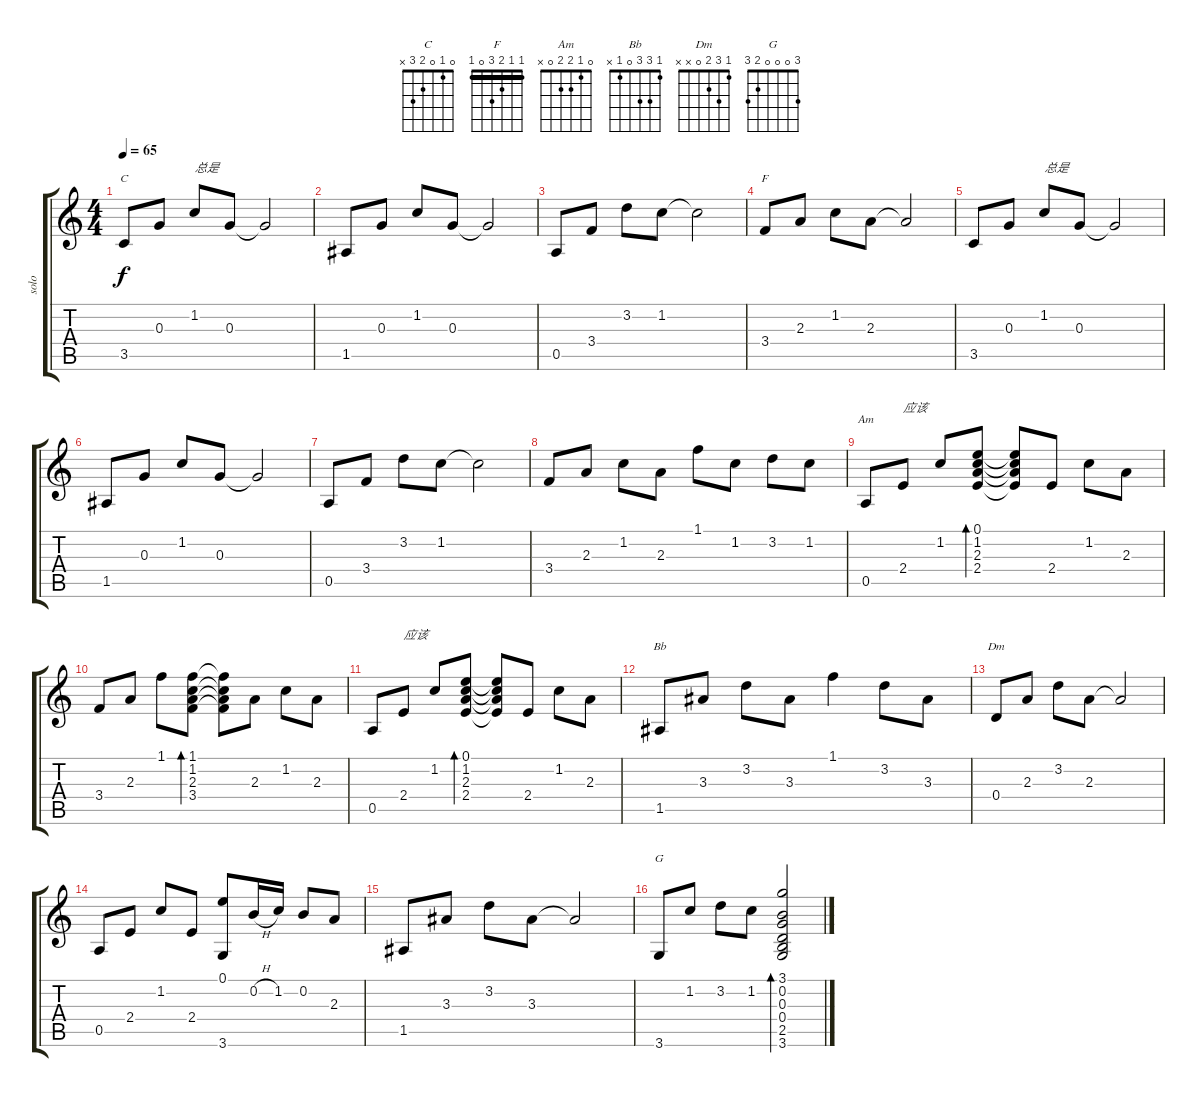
\track ("solo" "solo") {instrument distortionguitar}
\staff {score tabs}
\tuning (E4 B3 G3 D3 A2 E2) {hide}
\chord ("C" 0 1 0 2 3 x)
\chord ("F" 1 1 2 3 0 1) {barre 1}
\chord ("Am" 0 1 2 2 0 x)
\chord ("Bb" 1 3 3 0 1 x)
\chord ("Dm" 1 3 2 0 x x)
\chord ("G" 3 0 0 0 2 3)
\ts (4 4)
\tempo 65
\clef g2
\ks c
3.5.8{ch "C" dy f} 0.3.8 1.2.8{txt "总是"} 0.3.8 0.3{t}.2 |
1.5.8 0.3.8 1.2.8 0.3.8 0.3{t}.2 |
0.5.8 3.4.8 3.2.8 1.2.8 1.2{t}.2 |
3.4.8{ch "F"} 2.3.8 1.2.8 2.3.8 2.3{t}.2 |
3.5.8 0.3.8 1.2.8{txt "总是"} 0.3.8 0.3{t}.2 |
1.5.8 0.3.8 1.2.8 0.3.8 0.3{t}.2 |
0.5.8 3.4.8 3.2.8 1.2.8 1.2{t}.2 |
3.4.8 2.3.8 1.2.8 2.3.8 1.1.8 1.2.8 3.2.8 1.2.8 |
0.5.8{ch "Am"} 2.4.8{txt "应该"} 1.2.8 (0.1 1.2 2.3 2.4).8{bd 480} (0.1{t} 1.2{t} 2.3{t} 2.4{t}).8 2.4.8 1.2.8 2.3.8 |
3.4.8 2.3.8 1.1.8 (1.1 1.2 2.3 3.4).8{bd 480} (1.1{t} 1.2{t} 2.3{t} 3.4{t}).8 2.3.8 1.2.8 2.3.8 |
0.5.8 2.4.8{txt "应该"} 1.2.8 (0.1 1.2 2.3 2.4).8{bd 480} (0.1{t} 1.2{t} 2.3{t} 2.4{t}).8 2.4.8 1.2.8 2.3.8 |
1.5.8{ch "Bb"} 3.3.8 3.2.8 3.3.8 1.1.4 3.2.8 3.3.8 |
0.4.8{ch "Dm"} 2.3.8 3.2.8 2.3.8 2.3{t}.2 |
0.5.8 2.4.8 1.2.8 2.4.8 (0.1 3.6).8 0.2{h}.16 1.2.16 0.2.8 2.3.8 |
1.5.8 3.3.8 3.2.8 3.3.8 3.3{t}.2 |
3.6.8{ch "G"} 1.2.8 3.2.8 1.2.8 (3.1 0.2 0.3 0.4 2.5 3.6).2{bd 240}
